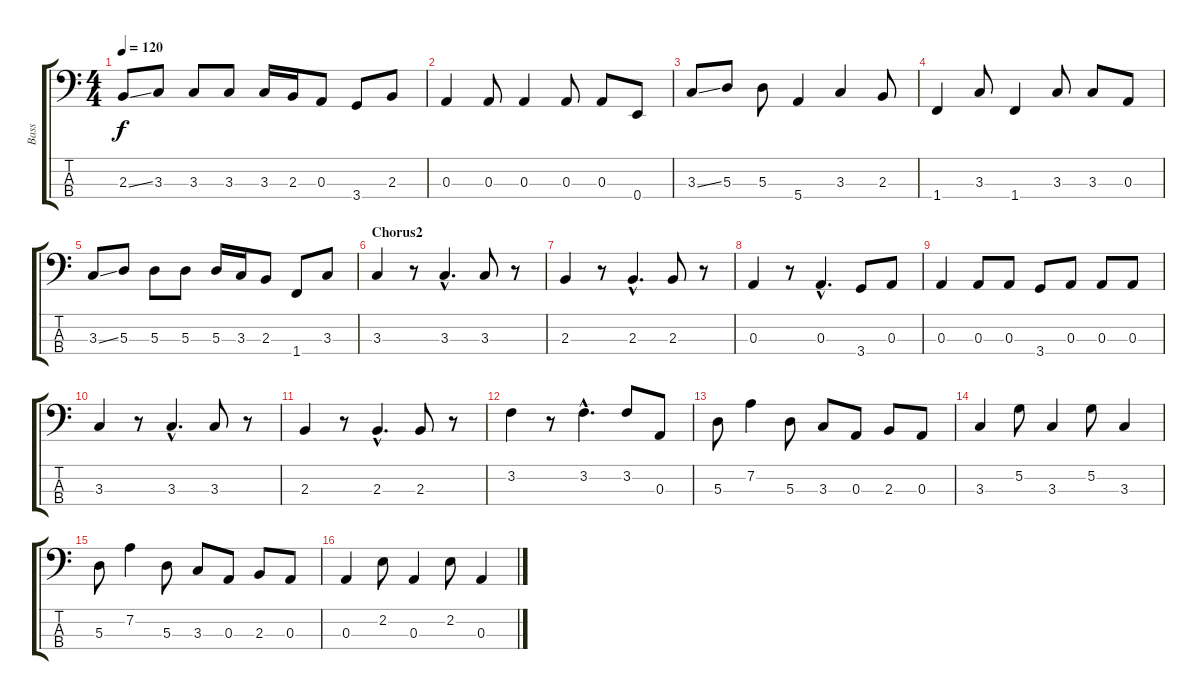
\track ("Bass" "Bass") {instrument electricbassfinger}
\staff {score tabs}
\tuning (G2 D2 A1 E1) {hide}
\ts (4 4)
\tempo 120
\clef f4
\ks c
2.3{ss}.8{dy f} 3.3.8 3.3.8 3.3.8 3.3.16 2.3.16 0.3.8 3.4.8 2.3.8 |
0.3.4 0.3.8 0.3.4 0.3.8 0.3.8 0.4.8 |
3.3{ss}.8 5.3.8 5.3.8 5.4.4 3.3.4 2.3.8 |
1.4.4 3.3.8 1.4.4 3.3.8 3.3.8 0.3.8 |
3.3{ss}.8 5.3.8 5.3.8 5.3.8 5.3.16 3.3.16 2.3.8 1.4.8 3.3.8 |
\section ("" "Chorus2")
3.3.4 r.8 3.3{hac}.4{d} 3.3.8 r.8 |
2.3.4 r.8 2.3{hac}.4{d} 2.3.8 r.8 |
0.3.4 r.8 0.3{hac}.4{d} 3.4.8 0.3.8 |
0.3.4 0.3.8 0.3.8 3.4.8 0.3.8 0.3.8 0.3.8 |
3.3.4 r.8 3.3{hac}.4{d} 3.3.8 r.8 |
2.3.4 r.8 2.3{hac}.4{d} 2.3.8 r.8 |
3.2.4 r.8 3.2{hac}.4{d} 3.2.8 0.3.8 |
5.3.8 7.2.4 5.3.8 3.3.8 0.3.8 2.3.8 0.3.8 |
3.3.4 5.2.8 3.3.4 5.2.8 3.3.4 |
5.3.8 7.2.4 5.3.8 3.3.8 0.3.8 2.3.8 0.3.8 |
0.3.4 2.2.8 0.3.4 2.2.8 0.3.4
